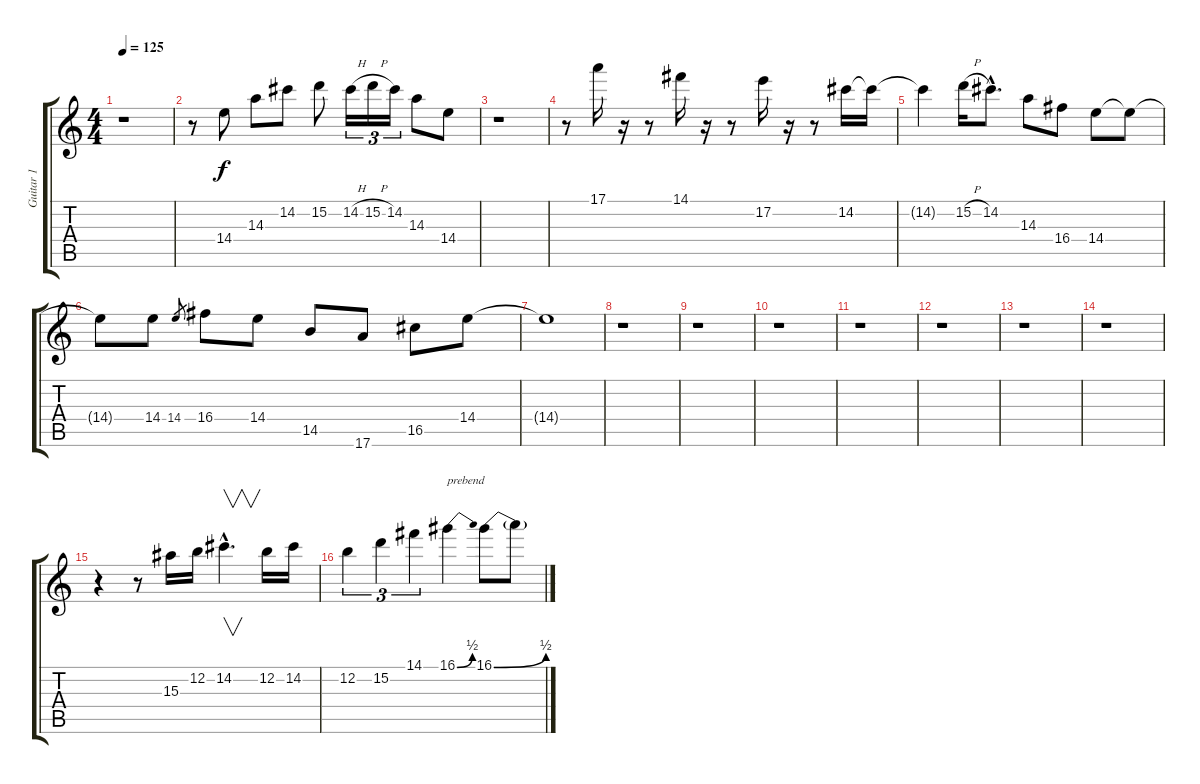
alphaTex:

\track ("Guitar 1" "Guitar 1") {instrument electricguitarclean}
\staff {score tabs}
\tuning (E4 B3 G3 D3 A2 E2) {hide}
\ts (4 4)
\tempo 125
\clef g2
\ks c
r.1{dy f} |
r.8 14.4.8 14.3.8 14.2.8 15.2.8 14.2{h}.16{tu (3 2)} 15.2{h}.16{tu (3 2)} 14.2.16{tu (3 2)} 14.3.8 14.4.8 |
r.1 |
r.8 17.1.16 r.16 r.8 14.1.16 r.16 r.8 17.2.16 r.16 r.8 14.2.16 14.2{t}.16 |
14.2{t}.4 15.2{h}.16 14.2{hac}.8{d} 14.3.8 16.4.8 14.4.8 14.4{t}.8 |
14.4{t}.8 14.4.8 14.4.8{gr} 16.4.8 14.4.8 14.5.8 17.6.8 16.5.8 14.4.8 |
14.4{t}.1 |
r.1 |
r.1 |
r.1 |
r.1 |
r.1 |
r.1 |
r.1 |
r.4 r.8 15.3.16 12.2.16 14.2{hac}.4{v d} 12.2.16 14.2.16 |
12.2.4{tu (3 2)} 15.2.4{tu (3 2)} 14.1.4{tu (3 2)} 16.1{be (bend 0 0 60 2)}.4{txt "prebend"} 16.1{be (bend 0 0 60 2)}.8 16.1{t}.8
